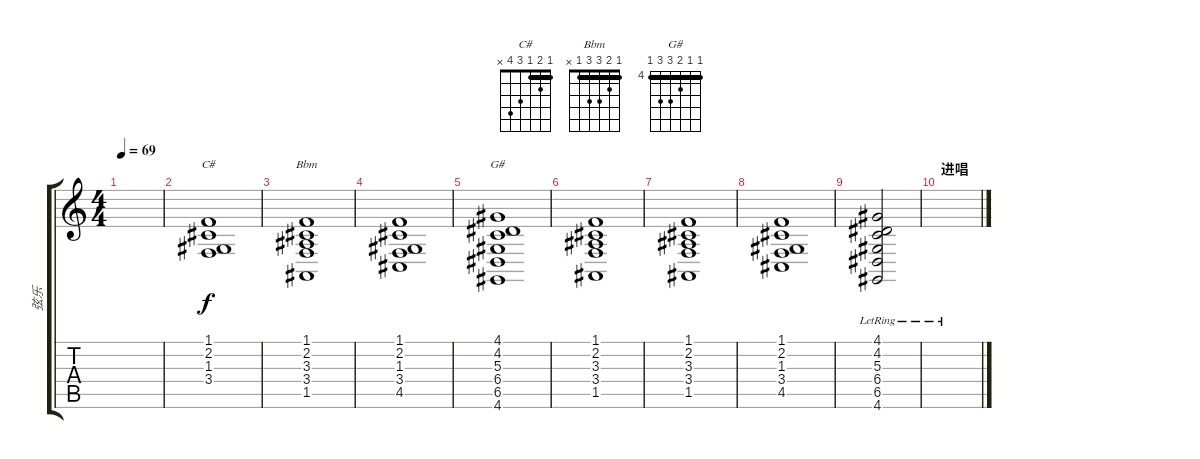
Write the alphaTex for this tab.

\track ("弦乐" "弦乐") {instrument stringensemble1}
\staff {score tabs}
\tuning (E4 B3 G3 D3 A2 E2) {hide}
\chord ("C#" 1 2 1 3 4 x) {barre 1}
\chord ("Bbm" 1 2 3 3 1 x) {barre 1}
\chord ("G#" 4 4 5 6 6 4) {firstfret 4 barre 4}
\ts (4 4)
\tempo 69
\clef g2
\ks c
|
(1.1 2.2 1.3 3.4).1{ch "C#"} |
(1.1 2.2 3.3 3.4 1.5).1{ch "Bbm"} |
(1.1 2.2 1.3 3.4 4.5).1 |
(4.1 4.2 5.3 6.4 6.5 4.6).1{ch "G#"} |
(1.1 2.2 3.3 3.4 1.5).1 |
(1.1 2.2 3.3 3.4 1.5).1 |
(1.1 2.2 1.3 3.4 4.5).1 |
(4.1 4.2 5.3 6.4{lr} 6.5 4.6).2 |
\section ("" "进唱")
